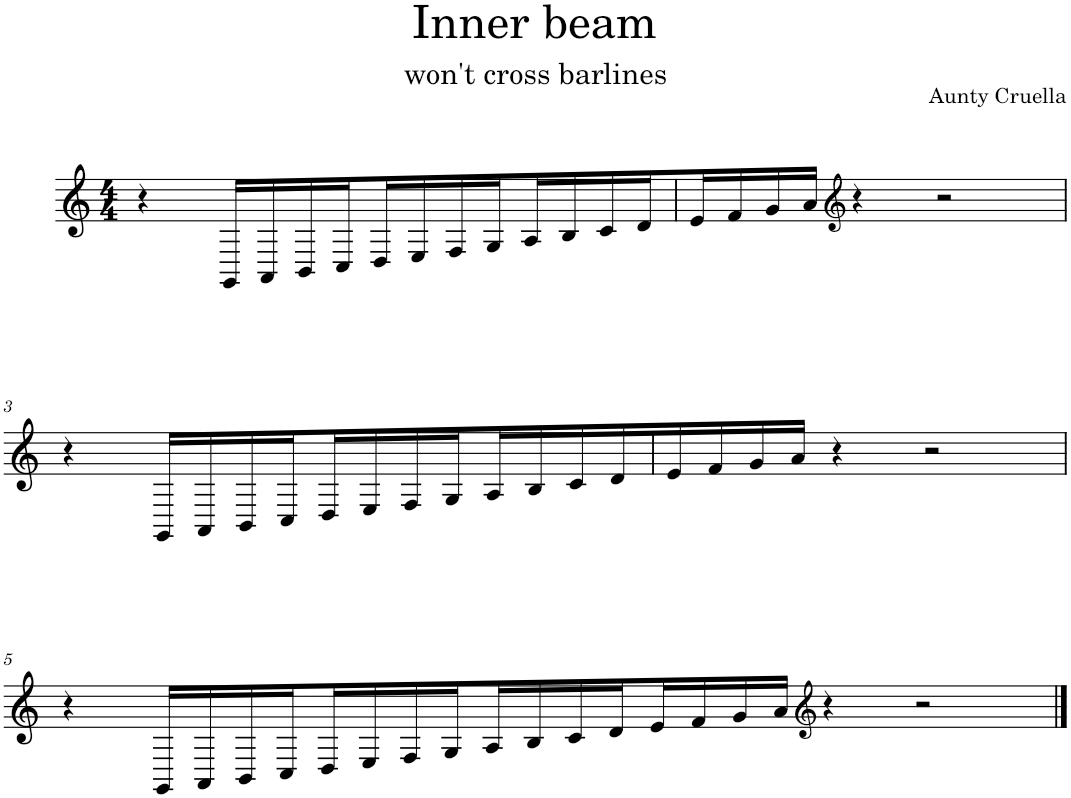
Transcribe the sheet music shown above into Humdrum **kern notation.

**kern
*part1
*staff1
*I"Piano
*I'Pno.
*clefG2
*k[]
*M4/4
=1
4r
16GG/LL
16AA/
16BB/
16C/J
16D/L
16E/
16F/
16G/J
16A/L
16B/
16c/
16d/J
=2
16e/L
16f/
16g/
16a/JJ
*clefG2
4r
2r
!!LO:LB:g=z
=3
4r
16GG/LL
16AA/
16BB/
16C/J
16D/L
16E/
16F/
16G/J
16A/L
16B/
16c/
16d/
=4
16e/
16f/
16g/
16a/JJ
4r
2r
!!LO:LB:g=z
=5
4r
16GG/LL
16AA/
16BB/
16C/J
16D/L
16E/
16F/
16G/J
16A/L
16B/
16c/
16d/J
16e/L
16f/
16g/
16a/JJ
*clefG2
4r
2r
==
*-
